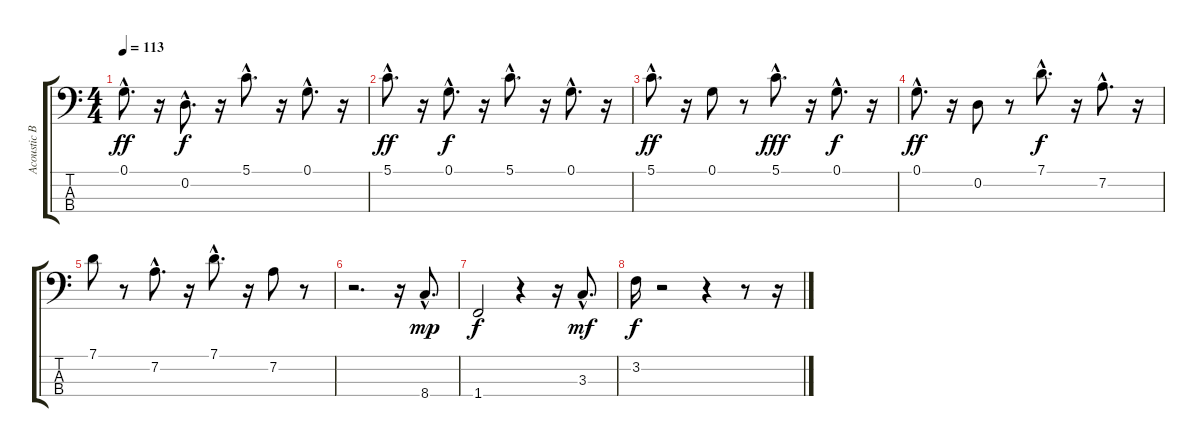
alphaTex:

\track ("Acoustic Bass" "Acoustic B") {instrument electricbassfinger}
\staff {score tabs}
\tuning (G2 D2 A1 E1) {hide}
\ts (4 4)
\tempo 113
\clef f4
\ks c
0.1{hac}.8{d dy ff} r.16 0.2{hac}.8{d dy f} r.16 5.1{hac}.8{d} r.16 0.1{hac}.8{d} r.16 |
5.1{hac}.8{d dy ff} r.16 0.1{hac}.8{d dy f} r.16 5.1{hac}.8{d} r.16 0.1{hac}.8{d} r.16 |
5.1{hac}.8{d dy ff} r.16 0.1.8 r.8 5.1{hac}.8{d dy fff} r.16 0.1{hac}.8{d dy f} r.16 |
0.1{hac}.8{d dy ff} r.16 0.2.8 r.8 7.1{hac}.8{d dy f} r.16 7.2{hac}.8{d} r.16 |
7.1.8 r.8 7.2{hac}.8{d} r.16 7.1{hac}.8{d} r.16 7.2.8 r.8 |
r.2{d} r.16 8.4{hac}.8{d dy mp} |
1.4.2{dy f} r.4 r.16 3.3{hac}.8{d dy mf} |
3.2.16{dy f} r.2 r.4 r.8 r.16
